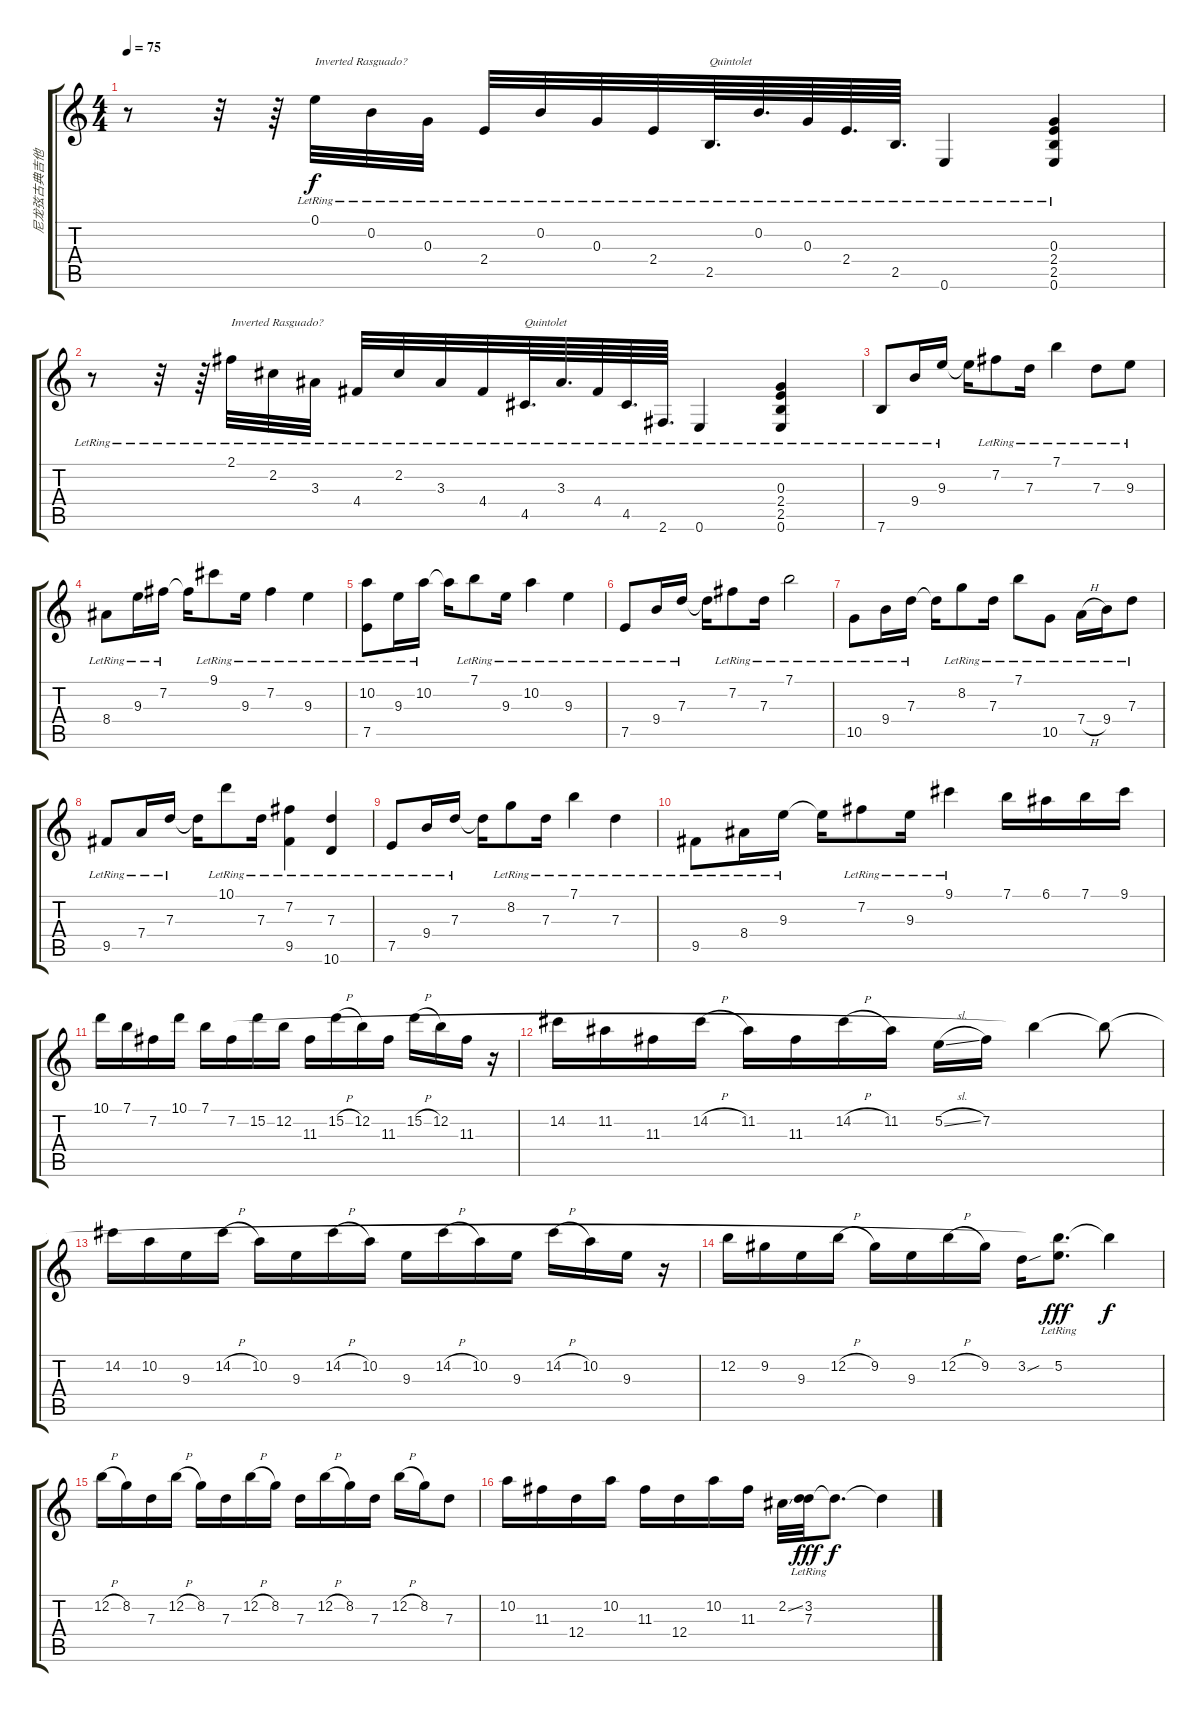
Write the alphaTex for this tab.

\track ("尼龙弦古典吉他" "尼龙弦古典吉他") {instrument acousticguitarnylon}
\staff {score tabs}
\tuning (E4 B3 G3 D3 A2 E2) {hide}
\ts (4 4)
\tempo 75
\clef g2
\ks c
r.8{dy f} r.32 r.64 0.1{lr}.32{txt "Inverted Rasguado?"} 0.2{lr}.32 0.3{lr}.32 2.4{lr}.32 0.2{lr}.32 0.3{lr}.32 2.4{lr}.32 2.5{lr}.64{d txt "Quintolet"} 0.2{lr}.64{d} 0.3{lr}.64 2.4{lr}.64{d} 2.5{lr}.64{d} 0.6{lr}.4 (0.3{lr} 2.4{lr} 2.5{lr} 0.6{lr}).4 |
r.8 r.32 r.64 2.1{lr}.32{txt "Inverted Rasguado?"} 2.2{lr}.32 3.3{lr}.32 4.4{lr}.32 2.2{lr}.32 3.3{lr}.32 4.4{lr}.32 4.5{lr}.64{d txt "Quintolet"} 3.3{lr}.64{d} 4.4{lr}.64 4.5{lr}.64{d} 2.6{lr}.64{d} 0.6{lr}.4 (0.3{lr} 2.4{lr} 2.5{lr} 0.6{lr}).4 |
7.6{lr}.8 9.4{lr}.16 9.3{lr}.16 9.3{t}.16 7.2{lr}.8 7.3{lr}.16 7.1{lr}.4 7.3{lr}.8 9.3{lr}.8 |
8.4{lr}.8 9.3{lr}.16 7.2{lr}.16 7.2{t}.16 9.1{lr}.8 9.3{lr}.16 7.2{lr}.4 9.3{lr}.4 |
(10.2{lr} 7.5{lr}).8 9.3{lr}.16 10.2{lr}.16 10.2{t}.16 7.1{lr}.8 9.3{lr}.16 10.2{lr}.4 9.3{lr}.4 |
7.5{lr}.8 9.4{lr}.16 7.3{lr}.16 7.3{t}.16 7.2{lr}.8 7.3{lr}.16 7.1{lr}.2 |
10.5{lr}.8 9.4{lr}.16 7.3{lr}.16 7.3{t}.16 8.2{lr}.8 7.3{lr}.16 7.1{lr}.8 10.5{lr}.8 7.4{h lr}.16 9.4{lr}.16 7.3{lr}.8 |
9.5{lr}.8 7.4{lr}.16 7.3{lr}.16 7.3{t}.16 10.1{lr}.8 7.3{lr}.16 (7.2{lr} 9.5{lr}).4 (7.3{lr} 10.6{lr}).4 |
7.5{lr}.8 9.4{lr}.16 7.3{lr}.16 7.3{t}.16 8.2{lr}.8 7.3{lr}.16 7.1{lr}.4 7.3{lr}.4 |
9.5{lr}.8 8.4{lr}.16 9.3{lr}.16 9.3{t}.16 7.2{lr}.8 9.3{lr}.16 9.1{lr}.4 7.1.16 6.1.16 7.1.16 9.1.16 |
10.1.16 7.1.16 7.2.16 10.1.16 7.1.16 7.2.16 15.2.16 12.2.16 11.3.16 15.2{h}.16 12.2.16 11.3.16 15.2{h}.16 12.2.16 11.3.16 r.16 |
14.2.16 11.2.16 11.3.16 14.2{h}.16 11.2.16 11.3.16 14.2{h}.16 11.2.16 5.2{sl}.16 7.2.16 7.1{t}.4 7.1{t}.8 |
14.2.16 10.2.16 9.3.16 14.2{h}.16 10.2.16 9.3.16 14.2{h}.16 10.2.16 9.3.16 14.2{h}.16 10.2.16 9.3.16 14.2{h}.16 10.2.16 9.3.16 r.16 |
12.2.16 9.2.16 9.3.16 12.2{h}.16 9.2.16 9.3.16 12.2{h}.16 9.2.16 3.2{sou}.16 (7.1{t} 5.2{lr}).8{d dy fff} 7.1{t}.4{dy f} |
12.2{h}.16 8.2.16 7.3.16 12.2{h}.16 8.2.16 7.3.16 12.2{h}.16 8.2.16 7.3.16 12.2{h}.16 8.2.16 7.3.16 12.2{h}.16 8.2.16 7.3.8 |
10.2.16 11.3.16 12.4.16 10.2.16 11.3.16 12.4.16 10.2.16 11.3.16 2.2{ss}.32 (3.2{lr} 7.3{lr}).32{dy fff} 3.2{t}.8{d dy f} 3.2{t}.4
